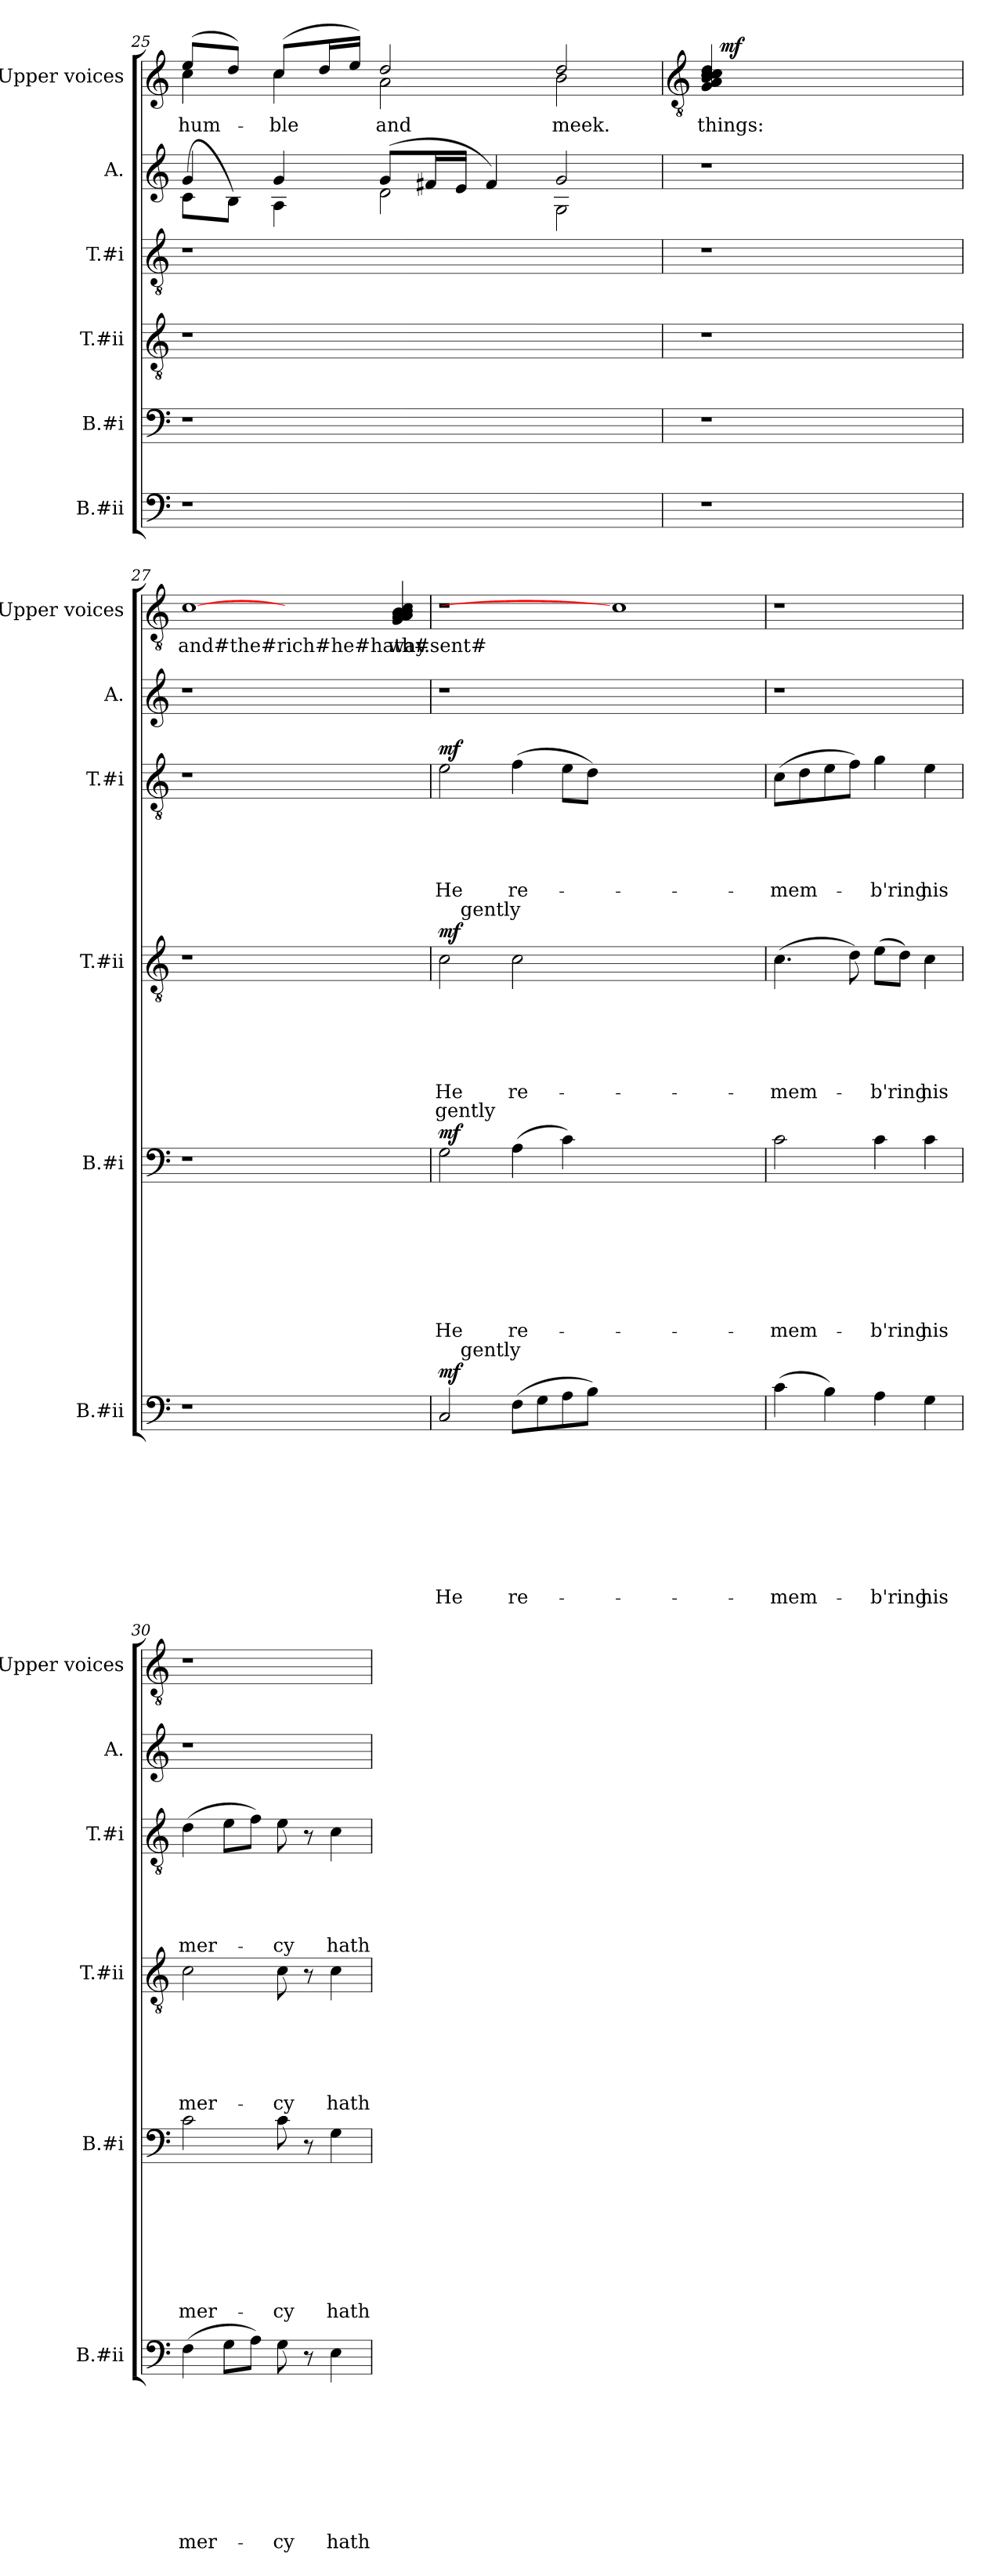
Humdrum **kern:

**kern	**text	**text	**text	**text	**text	**text	**text	**text	**text	**dynam	**kern	**text	**text	**text	**text	**text	**text	**text	**text	**dynam	**kern	**text	**text	**text	**text	**text	**text	**text	**dynam	**kern	**text	**text	**text	**text	**text	**dynam	**kern	**kern	**text	**dynam
*part6	*part6	*part6	*part6	*part6	*part6	*part6	*part6	*part6	*part6	*part6	*part5	*part5	*part5	*part5	*part5	*part5	*part5	*part5	*part5	*part5	*part4	*part4	*part4	*part4	*part4	*part4	*part4	*part4	*part4	*part3	*part3	*part3	*part3	*part3	*part3	*part3	*part2	*part1	*part1	*part1
*staff6	*staff6	*staff6	*staff6	*staff6	*staff6	*staff6	*staff6	*staff6	*staff6	*staff6	*staff5	*staff5	*staff5	*staff5	*staff5	*staff5	*staff5	*staff5	*staff5	*staff5	*staff4	*staff4	*staff4	*staff4	*staff4	*staff4	*staff4	*staff4	*staff4	*staff3	*staff3	*staff3	*staff3	*staff3	*staff3	*staff3	*staff2	*staff1	*staff1	*staff1
*I"B.#ii	*	*	*	*	*	*	*	*	*	*	*I"B.#i	*	*	*	*	*	*	*	*	*	*I"T.#ii	*	*	*	*	*	*	*	*	*I"T.#i	*	*	*	*	*	*	*I"A.	*I"Upper voices	*	*
*I'B.#ii	*	*	*	*	*	*	*	*	*	*	*I'B.#i	*	*	*	*	*	*	*	*	*	*I'T.#ii	*	*	*	*	*	*	*	*	*I'T.#i	*	*	*	*	*	*	*I'A.	*I'Upper voices	*	*
*clefF4	*	*	*	*	*	*	*	*	*	*	*clefF4	*	*	*	*	*	*	*	*	*	*clefGv2	*	*	*	*	*	*	*	*	*clefGv2	*	*	*	*	*	*	*clefG2	*clefG2	*	*
*k[]	*	*	*	*	*	*	*	*	*	*	*k[]	*	*	*	*	*	*	*	*	*	*k[]	*	*	*	*	*	*	*	*	*k[]	*	*	*	*	*	*	*k[]	*k[]	*	*
*C:	*	*	*	*	*	*	*	*	*	*	*C:	*	*	*	*	*	*	*	*	*	*C:	*	*	*	*	*	*	*	*	*C:	*	*	*	*	*	*	*C:	*C:	*	*
=25	=25	=25	=25	=25	=25	=25	=25	=25	=25	=25	=25	=25	=25	=25	=25	=25	=25	=25	=25	=25	=25	=25	=25	=25	=25	=25	=25	=25	=25	=25	=25	=25	=25	=25	=25	=25	=25	=25	=25	=25
*	*	*	*	*	*	*	*	*	*	*	*	*	*	*	*	*	*	*	*	*	*	*	*	*	*	*	*	*	*	*	*	*	*	*	*	*	*^	*	*	*
!	!	!	!	!	!	!	!	!	!	!	!	!	!	!	!	!	!	!	!	!	!	!	!	!	!	!	!	!	!	!	!	!	!	!	!	!	!	!	!	!LO:LY:b	!
*	*	*	*	*	*	*	*	*	*	*	*	*	*	*	*	*	*	*	*	*	*	*	*	*	*	*	*	*	*	*	*	*	*	*	*	*	*	*	*^	*	*
1r	.	.	.	.	.	.	.	.	.	.	1r	.	.	.	.	.	.	.	.	.	1r	.	.	.	.	.	.	.	.	1r	.	.	.	.	.	.	(<8c\L	4g/	(>8ee/L	4cc\	-hum-	.
.	.	.	.	.	.	.	.	.	.	.	.	.	.	.	.	.	.	.	.	.	.	.	.	.	.	.	.	.	.	.	.	.	.	.	.	.	8B\J)	.	8dd/J)	.	.	.
!	!	!	!	!	!	!	!	!	!	!	!	!	!	!	!	!	!	!	!	!	!	!	!	!	!	!	!	!	!	!	!	!	!	!	!	!	!	!	!	!	!LO:LY:b	!
.	.	.	.	.	.	.	.	.	.	.	.	.	.	.	.	.	.	.	.	.	.	.	.	.	.	.	.	.	.	.	.	.	.	.	.	.	4g/	4A\	(>8cc/L	4cc\	-ble	.
.	.	.	.	.	.	.	.	.	.	.	.	.	.	.	.	.	.	.	.	.	.	.	.	.	.	.	.	.	.	.	.	.	.	.	.	.	.	.	16dd/L	.	.	.
.	.	.	.	.	.	.	.	.	.	.	.	.	.	.	.	.	.	.	.	.	.	.	.	.	.	.	.	.	.	.	.	.	.	.	.	.	.	.	16ee/JJ)	.	.	.
!	!	!	!	!	!	!	!	!	!	!	!	!	!	!	!	!	!	!	!	!	!	!	!	!	!	!	!	!	!	!	!	!	!	!	!	!	!	!	!	!	!LO:LY:b	!
.	.	.	.	.	.	.	.	.	.	.	.	.	.	.	.	.	.	.	.	.	.	.	.	.	.	.	.	.	.	.	.	.	.	.	.	.	(>8g/L	2d\	2dd/	2a\	and	.
.	.	.	.	.	.	.	.	.	.	.	.	.	.	.	.	.	.	.	.	.	.	.	.	.	.	.	.	.	.	.	.	.	.	.	.	.	16f#X/L	.	.	.	.	.
.	.	.	.	.	.	.	.	.	.	.	.	.	.	.	.	.	.	.	.	.	.	.	.	.	.	.	.	.	.	.	.	.	.	.	.	.	16e/JJ	.	.	.	.	.
.	.	.	.	.	.	.	.	.	.	.	.	.	.	.	.	.	.	.	.	.	.	.	.	.	.	.	.	.	.	.	.	.	.	.	.	.	4f#/)	.	.	.	.	.
!	!	!	!	!	!	!	!	!	!	!	!	!	!	!	!	!	!	!	!	!	!	!	!	!	!	!	!	!	!	!	!	!	!	!	!	!	!	!	!	!	!LO:LY:b	!
2ryy	.	.	.	.	.	.	.	.	.	.	2ryy	.	.	.	.	.	.	.	.	.	2ryy	.	.	.	.	.	.	.	.	2ryy	.	.	.	.	.	.	2g/	2G\	2dd/	2b\	meek.	.
*	*	*	*	*	*	*	*	*	*	*	*	*	*	*	*	*	*	*	*	*	*	*	*	*	*	*	*	*	*	*	*	*	*	*	*	*	*v	*v	*	*	*	*
!!LO:LB:g=z	!!
=26	=26	=26	=26	=26	=26	=26	=26	=26	=26	=26	=26	=26	=26	=26	=26	=26	=26	=26	=26	=26	=26	=26	=26	=26	=26	=26	=26	=26	=26	=26	=26	=26	=26	=26	=26	=26	=26	=26	=26	=26	=26
*	*	*	*	*	*	*	*	*	*	*	*	*	*	*	*	*	*	*	*	*	*	*	*	*	*	*	*	*	*	*	*	*	*	*	*	*	*	*clefGv2	*	*	*
*	*	*	*	*	*	*	*	*	*	*	*	*	*	*	*	*	*	*	*	*	*	*	*	*	*	*	*	*	*	*	*	*	*	*	*	*	*^	*	*	*	*
!	!	!	!	!	!	!	!	!	!	!	!	!	!	!	!	!	!	!	!	!	!	!	!	!	!	!	!	!	!	!	!	!	!	!	!	!	!	!	!	!	!LO:LY:b	!
*	*	*	*	*	*	*	*	*	*	*	*	*	*	*	*	*	*	*	*	*	*	*	*	*	*	*	*	*	*	*	*	*	*	*	*	*	*v	*v	*	*	*	*
1r	.	.	.	.	.	.	.	.	.	.	1r	.	.	.	.	.	.	.	.	.	1r	.	.	.	.	.	.	.	.	1r	.	.	.	.	.	.	1r	(4G/ 4A/ 4B/ 4c/ 4c/ 4c/ 4c/ 4c/ 4c/ 4c/ 4d/	32ryy	things:	.
!	!	!	!	!	!	!	!	!	!	!	!	!	!	!	!	!	!	!	!	!	!	!	!	!	!	!	!	!	!	!	!	!	!	!	!	!	!	!	!	!	!LO:DY:a
.	.	.	.	.	.	.	.	.	.	.	.	.	.	.	.	.	.	.	.	.	.	.	.	.	.	.	.	.	.	.	.	.	.	.	.	.	.	.	2ryy	.	mf
.	.	.	.	.	.	.	.	.	.	.	.	.	.	.	.	.	.	.	.	.	.	.	.	.	.	.	.	.	.	.	.	.	.	.	.	.	.	2.ryy	.	.	.
.	.	.	.	.	.	.	.	.	.	.	.	.	.	.	.	.	.	.	.	.	.	.	.	.	.	.	.	.	.	.	.	.	.	.	.	.	.	.	4...ryy	.	.
=27	=27	=27	=27	=27	=27	=27	=27	=27	=27	=27	=27	=27	=27	=27	=27	=27	=27	=27	=27	=27	=27	=27	=27	=27	=27	=27	=27	=27	=27	=27	=27	=27	=27	=27	=27	=27	=27	=27	=27	=27	=27
!	!	!	!	!	!	!	!	!	!	!	!	!	!	!	!	!	!	!	!	!	!	!	!	!	!	!	!	!	!	!	!	!	!	!	!	!	!	!	!	!LO:LY:b	!
*	*	*	*	*	*	*	*	*	*	*	*	*	*	*	*	*	*	*	*	*	*	*	*	*	*	*	*	*	*	*	*	*	*	*	*	*	*	*v	*v	*	*
1r	.	.	.	.	.	.	.	.	.	.	1r	.	.	.	.	.	.	.	.	.	1r	.	.	.	.	.	.	.	.	1r	.	.	.	.	.	.	1r	[1c	and#the#rich#he#hath#sent#	.
1ryy	.	.	.	.	.	.	.	.	.	.	1ryy	.	.	.	.	.	.	.	.	.	1ryy	.	.	.	.	.	.	.	.	1ryy	.	.	.	.	.	.	1ryy	1ryy	.	.
!	!	!	!	!	!	!	!	!	!	!	!	!	!	!	!	!	!	!	!	!	!	!	!	!	!	!	!	!	!	!	!	!	!	!	!	!	!	!	!LO:LY:b	!
4ryy	.	.	.	.	.	.	.	.	.	.	4ryy	.	.	.	.	.	.	.	.	.	4ryy	.	.	.	.	.	.	.	.	4ryy	.	.	.	.	.	.	4ryy	(4G/ 4A/ 4A/ 4B/ 4B/ 4c/	-way.	.
!!LO:PB:g=z
=28	=28	=28	=28	=28	=28	=28	=28	=28	=28	=28	=28	=28	=28	=28	=28	=28	=28	=28	=28	=28	=28	=28	=28	=28	=28	=28	=28	=28	=28	=28	=28	=28	=28	=28	=28	=28	=28	=28	=28	=28
!	!	!	!	!	!	!	!	!	!LO:LY:b	!LO:DY:a	!	!	!	!	!	!	!	!	!LO:LY:b	!LO:DY:a	!	!	!	!	!	!	!LO:LY:b	!LO:LY:b	!LO:DY:a	!	!	!	!	!	!LO:LY:b	!LO:DY:a	!	!	!	!
*^	*	*	*	*	*	*	*	*	*	*	*	*	*	*	*	*	*	*	*	*	*^	*	*	*	*	*	*	*	*	*	*	*	*	*	*	*	*	*	*	*
2C/	16.ryy	.	.	.	.	.	.	.	.	He	mf	2G\	.	.	.	.	.	.	.	He	mf	2c\	16.ryy	.	.	.	.	.	He	gently	mf	2e\	.	.	.	.	He	mf	1r	1r	.	.
!	!	!	!	!	!	!	!	!	!	!	!	!	!	!	!	!	!	!	!	!	!	!	!LO:TX:a:t=gently	!	!	!	!	!	!	!	!	!	!	!	!	!	!	!	!	!	!	!
!	!LO:TX:a:t=gently	!	!	!	!	!	!	!	!	!	!	!	!	!	!	!	!	!	!	!	!	!	!	!	!	!	!	!	!	!	!	!	!	!	!	!	!	!	!	!	!	!
.	1ryy	.	.	.	.	.	.	.	.	.	.	.	.	.	.	.	.	.	.	.	.	.	1ryy	.	.	.	.	.	.	.	.	.	.	.	.	.	.	.	.	.	.	.
!	!	!	!	!	!	!	!	!	!	!LO:LY:b	!	!	!	!	!	!	!	!	!	!LO:LY:b	!	!	!	!	!	!	!	!	!LO:LY:b	!	!	!	!	!	!	!	!LO:LY:b	!	!	!	!	!
(>8F\L	.	.	.	.	.	.	.	.	.	re-	.	(>4A\	.	.	.	.	.	.	.	re-	.	2c\	.	.	.	.	.	.	re-	.	.	(>4f\	.	.	.	.	re-	.	.	.	.	.
8G\	.	.	.	.	.	.	.	.	.	.	.	.	.	.	.	.	.	.	.	.	.	.	.	.	.	.	.	.	.	.	.	.	.	.	.	.	.	.	.	.	.	.
8A\	.	.	.	.	.	.	.	.	.	.	.	4c\)	.	.	.	.	.	.	.	.	.	.	.	.	.	.	.	.	.	.	.	8e\L	.	.	.	.	.	.	.	.	.	.
8B\J)	.	.	.	.	.	.	.	.	.	.	.	.	.	.	.	.	.	.	.	.	.	.	.	.	.	.	.	.	.	.	.	8d\J)	.	.	.	.	.	.	.	.	.	.
1ryy	.	.	.	.	.	.	.	.	.	.	.	1ryy	.	.	.	.	.	.	.	.	.	1ryy	.	.	.	.	.	.	.	.	.	1ryy	.	.	.	.	.	.	1ryy	1c]	.	.
.	2ryy	.	.	.	.	.	.	.	.	.	.	.	.	.	.	.	.	.	.	.	.	.	2ryy	.	.	.	.	.	.	.	.	.	.	.	.	.	.	.	.	.	.	.
.	4ryy	.	.	.	.	.	.	.	.	.	.	.	.	.	.	.	.	.	.	.	.	.	4ryy	.	.	.	.	.	.	.	.	.	.	.	.	.	.	.	.	.	.	.
.	8ryy	.	.	.	.	.	.	.	.	.	.	.	.	.	.	.	.	.	.	.	.	.	8ryy	.	.	.	.	.	.	.	.	.	.	.	.	.	.	.	.	.	.	.
.	32ryy	.	.	.	.	.	.	.	.	.	.	.	.	.	.	.	.	.	.	.	.	.	32ryy	.	.	.	.	.	.	.	.	.	.	.	.	.	.	.	.	.	.	.
=29	=29	=29	=29	=29	=29	=29	=29	=29	=29	=29	=29	=29	=29	=29	=29	=29	=29	=29	=29	=29	=29	=29	=29	=29	=29	=29	=29	=29	=29	=29	=29	=29	=29	=29	=29	=29	=29	=29	=29	=29	=29	=29
!	!	!	!	!	!	!	!	!	!	!LO:LY:b	!	!	!	!	!	!	!	!	!	!LO:LY:b	!	!	!	!	!	!	!	!	!LO:LY:b	!	!	!	!	!	!	!	!LO:LY:b	!	!	!	!	!
*v	*v	*	*	*	*	*	*	*	*	*	*	*	*	*	*	*	*	*	*	*	*	*v	*v	*	*	*	*	*	*	*	*	*	*	*	*	*	*	*	*	*	*	*
(>4c\	.	.	.	.	.	.	.	.	-mem-	.	2c\	.	.	.	.	.	.	.	-mem-	.	(>4.c\	.	.	.	.	.	-mem-	.	.	(>8c\L	.	.	.	.	-mem-	.	1r	1r	.	.
.	.	.	.	.	.	.	.	.	.	.	.	.	.	.	.	.	.	.	.	.	.	.	.	.	.	.	.	.	.	8d\	.	.	.	.	.	.	.	.	.	.
4B\)	.	.	.	.	.	.	.	.	.	.	.	.	.	.	.	.	.	.	.	.	.	.	.	.	.	.	.	.	.	8e\	.	.	.	.	.	.	.	.	.	.
.	.	.	.	.	.	.	.	.	.	.	.	.	.	.	.	.	.	.	.	.	8d\)	.	.	.	.	.	.	.	.	8f\J)	.	.	.	.	.	.	.	.	.	.
!	!	!	!	!	!	!	!	!	!LO:LY:b	!	!	!	!	!	!	!	!	!	!LO:LY:b	!	!	!	!	!	!	!	!LO:LY:b	!	!	!	!	!	!	!	!LO:LY:b	!	!	!	!	!
4A\	.	.	.	.	.	.	.	.	-b'ring	.	4c\	.	.	.	.	.	.	.	-b'ring	.	(>8e\L	.	.	.	.	.	-b'ring	.	.	4g\	.	.	.	.	-b'ring	.	.	.	.	.
.	.	.	.	.	.	.	.	.	.	.	.	.	.	.	.	.	.	.	.	.	8d\J)	.	.	.	.	.	.	.	.	.	.	.	.	.	.	.	.	.	.	.
!	!	!	!	!	!	!	!	!	!LO:LY:b	!	!	!	!	!	!	!	!	!	!LO:LY:b	!	!	!	!	!	!	!	!LO:LY:b	!	!	!	!	!	!	!	!LO:LY:b	!	!	!	!	!
4G\	.	.	.	.	.	.	.	.	his	.	4c\	.	.	.	.	.	.	.	his	.	4c\	.	.	.	.	.	his	.	.	4e\	.	.	.	.	his	.	.	.	.	.
=30	=30	=30	=30	=30	=30	=30	=30	=30	=30	=30	=30	=30	=30	=30	=30	=30	=30	=30	=30	=30	=30	=30	=30	=30	=30	=30	=30	=30	=30	=30	=30	=30	=30	=30	=30	=30	=30	=30	=30	=30
!	!	!	!	!	!	!	!	!	!LO:LY:b	!	!	!	!	!	!	!	!	!	!LO:LY:b	!	!	!	!	!	!	!	!LO:LY:b	!	!	!	!	!	!	!	!LO:LY:b	!	!	!	!	!
(>4F\	.	.	.	.	.	.	.	.	mer-	.	2c\	.	.	.	.	.	.	.	mer-	.	2c\	.	.	.	.	.	mer-	.	.	(>4d\	.	.	.	.	mer-	.	1r	1r	.	.
8G\L	.	.	.	.	.	.	.	.	.	.	.	.	.	.	.	.	.	.	.	.	.	.	.	.	.	.	.	.	.	8e\L	.	.	.	.	.	.	.	.	.	.
8A\J)	.	.	.	.	.	.	.	.	.	.	.	.	.	.	.	.	.	.	.	.	.	.	.	.	.	.	.	.	.	8f\J)	.	.	.	.	.	.	.	.	.	.
!	!	!	!	!	!	!	!	!	!LO:LY:b	!	!	!	!	!	!	!	!	!	!LO:LY:b	!	!	!	!	!	!	!	!LO:LY:b	!	!	!	!	!	!	!	!LO:LY:b	!	!	!	!	!
8G\	.	.	.	.	.	.	.	.	-cy	.	8c\	.	.	.	.	.	.	.	-cy	.	8c\	.	.	.	.	.	-cy	.	.	8e\	.	.	.	.	-cy	.	.	.	.	.
8r	.	.	.	.	.	.	.	.	.	.	8r	.	.	.	.	.	.	.	.	.	8r	.	.	.	.	.	.	.	.	8r	.	.	.	.	.	.	.	.	.	.
!	!	!	!	!	!	!	!	!	!LO:LY:b	!	!	!	!	!	!	!	!	!	!LO:LY:b	!	!	!	!	!	!	!	!LO:LY:b	!	!	!	!	!	!	!	!LO:LY:b	!	!	!	!	!
4E\	.	.	.	.	.	.	.	.	hath	.	4G\	.	.	.	.	.	.	.	hath	.	4c\	.	.	.	.	.	hath	.	.	4c\	.	.	.	.	hath	.	.	.	.	.
=	=	=	=	=	=	=	=	=	=	=	=	=	=	=	=	=	=	=	=	=	=	=	=	=	=	=	=	=	=	=	=	=	=	=	=	=	=	=	=	=
*-	*-	*-	*-	*-	*-	*-	*-	*-	*-	*-	*-	*-	*-	*-	*-	*-	*-	*-	*-	*-	*-	*-	*-	*-	*-	*-	*-	*-	*-	*-	*-	*-	*-	*-	*-	*-	*-	*-	*-	*-
